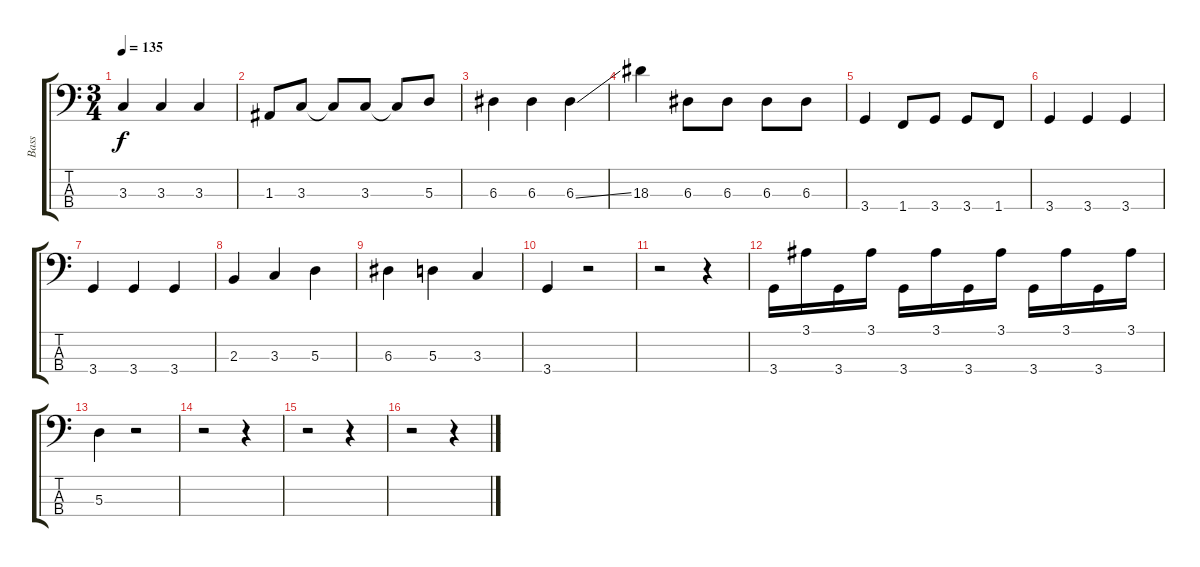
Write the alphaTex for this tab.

\track ("Bass" "Bass") {instrument electricbasspick}
\staff {score tabs}
\tuning (G2 D2 A1 E1) {hide}
\ts (3 4)
\tempo 135
\clef f4
\ks c
3.3.4{dy f} 3.3.4 3.3.4 |
1.3.8 3.3.8 3.3{t}.8 3.3.8 3.3{t}.8 5.3.8 |
6.3.4 6.3.4 6.3{ss}.4 |
18.3.4 6.3.8 6.3.8 6.3.8 6.3.8 |
3.4.4 1.4.8 3.4.8 3.4.8 1.4.8 |
3.4.4 3.4.4 3.4.4 |
3.4.4 3.4.4 3.4.4 |
2.3.4 3.3.4 5.3.4 |
6.3.4 5.3.4 3.3.4 |
3.4.4 r.2 |
r.2 r.4 |
3.4.16 3.1.16 3.4.16 3.1.16 3.4.16 3.1.16 3.4.16 3.1.16 3.4.16 3.1.16 3.4.16 3.1.16 |
5.3.4 r.2 |
r.2 r.4 |
r.2 r.4 |
r.2 r.4
